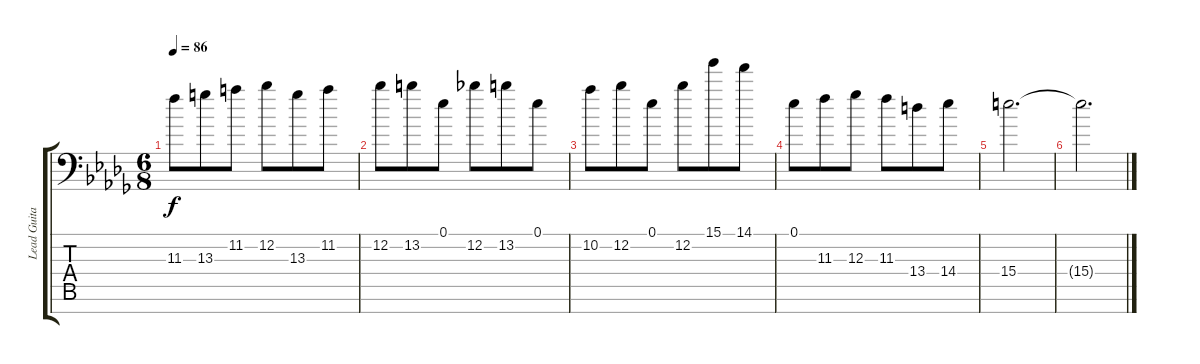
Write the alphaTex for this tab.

\track ("Lead Guitar 3" "Lead Guita") {instrument electricguitarjazz}
\staff {score tabs}
\tuning (Eb4 Bb3 Gb3 Db3 Ab2 Eb2 Ab1) {hide}
\ts (6 8)
\tempo 86
\clef f4
\ks bbminor
11.3.8{dy f} 13.3.8 11.2.8 12.2.8 13.3.8 11.2.8 |
12.2.8 13.2.8 0.1.8 12.2.8 13.2.8 0.1.8 |
10.2.8 12.2.8 0.1.8 12.2.8 15.1.8 14.1.8 |
0.1.8 11.3.8 12.3.8 11.3.8 13.4.8 14.4.8 |
15.4.2{d volume 0} |
15.4{t}.2{d}
